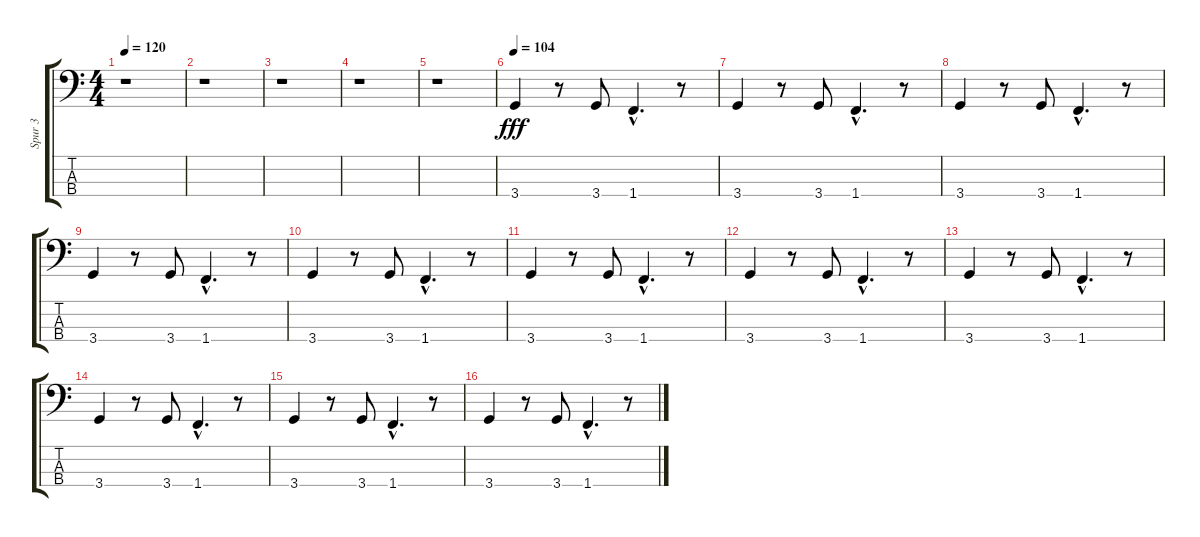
\track ("Spur 3" "Spur 3") {instrument fretlessbass}
\staff {score tabs}
\tuning (G2 D2 A1 E1) {hide}
\ts (4 4)
\tempo 120
\clef f4
\ks c
r.1{dy fff instrument fretlessbass} |
r.1 |
r.1 |
r.1 |
r.1 |
\tempo 104
3.4.4 r.8 3.4.8 1.4{hac}.4{d} r.8 |
3.4.4 r.8 3.4.8 1.4{hac}.4{d} r.8 |
3.4.4 r.8 3.4.8 1.4{hac}.4{d} r.8 |
3.4.4 r.8 3.4.8 1.4{hac}.4{d} r.8 |
3.4.4 r.8 3.4.8 1.4{hac}.4{d} r.8 |
3.4.4 r.8 3.4.8 1.4{hac}.4{d} r.8 |
3.4.4 r.8 3.4.8 1.4{hac}.4{d} r.8 |
3.4.4 r.8 3.4.8 1.4{hac}.4{d} r.8 |
3.4.4 r.8 3.4.8 1.4{hac}.4{d} r.8 |
3.4.4 r.8 3.4.8 1.4{hac}.4{d} r.8 |
3.4.4 r.8 3.4.8 1.4{hac}.4{d} r.8
